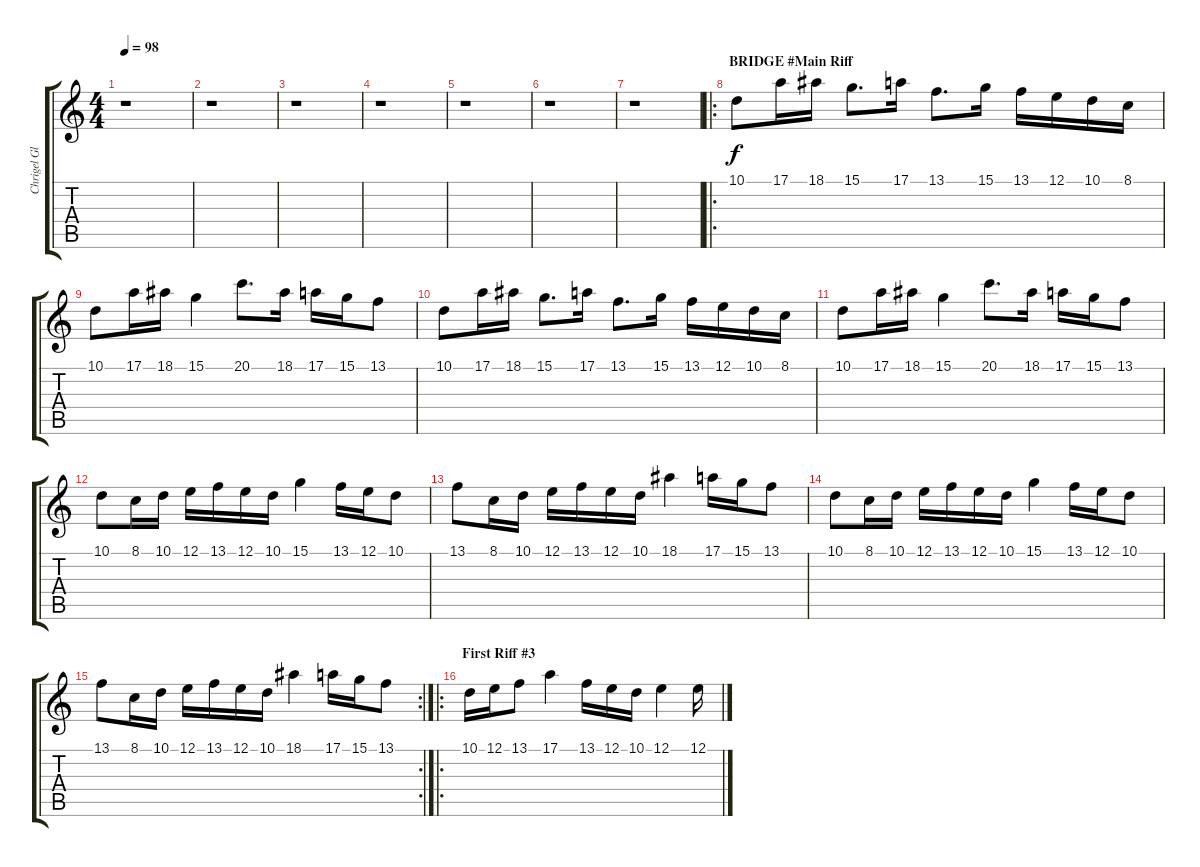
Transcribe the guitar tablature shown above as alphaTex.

\track ("Chrigel Glanzmann or Sevan" "Chrigel Gl") {instrument bagpipe}
\staff {score tabs}
\tuning (E4 B3 G3 D3 A2 E2) {hide}
\ts (4 4)
\tempo 98
\clef g2
\ks c
r.1{dy f} |
r.1 |
r.1 |
r.1 |
r.1 |
r.1 |
r.1 |
\ro
\section ("" "BRIDGE #Main Riff")
10.1.8 17.1.16 18.1.16 15.1.8{d} 17.1.16 13.1.8{d} 15.1.16 13.1.16 12.1.16 10.1.16 8.1.16 |
10.1.8 17.1.16 18.1.16 15.1.4 20.1.8{d} 18.1.16 17.1.16 15.1.16 13.1.8 |
10.1.8 17.1.16 18.1.16 15.1.8{d} 17.1.16 13.1.8{d} 15.1.16 13.1.16 12.1.16 10.1.16 8.1.16 |
10.1.8 17.1.16 18.1.16 15.1.4 20.1.8{d} 18.1.16 17.1.16 15.1.16 13.1.8 |
10.1.8 8.1.16 10.1.16 12.1.16 13.1.16 12.1.16 10.1.16 15.1.4 13.1.16 12.1.16 10.1.8 |
13.1.8 8.1.16 10.1.16 12.1.16 13.1.16 12.1.16 10.1.16 18.1.4 17.1.16 15.1.16 13.1.8 |
10.1.8 8.1.16 10.1.16 12.1.16 13.1.16 12.1.16 10.1.16 15.1.4 13.1.16 12.1.16 10.1.8 |
\rc 2
13.1.8 8.1.16 10.1.16 12.1.16 13.1.16 12.1.16 10.1.16 18.1.4 17.1.16 15.1.16 13.1.8 |
\ro
\section ("" "First Riff #3")
10.1.16 12.1.16 13.1.8 17.1.4 13.1.16 12.1.16 10.1.16 12.1.4 12.1.16
